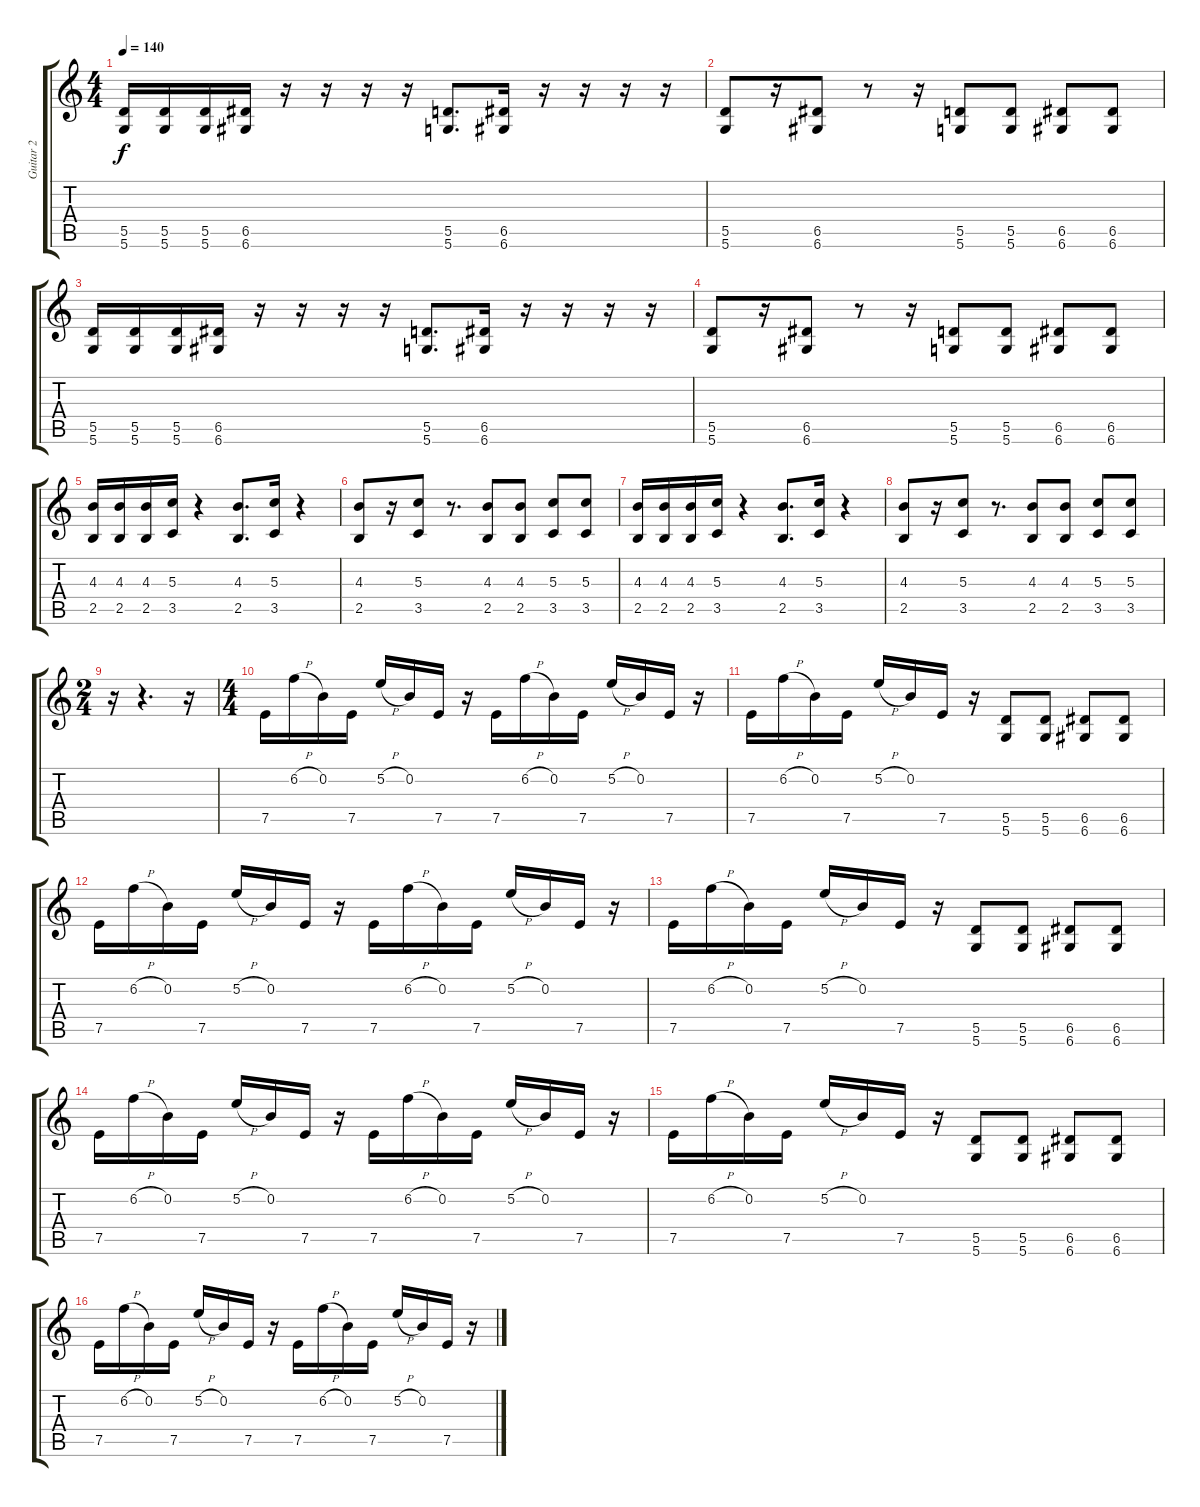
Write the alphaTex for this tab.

\track ("Guitar 2" "Guitar 2") {instrument overdrivenguitar}
\staff {score tabs}
\tuning (E4 B3 G3 D3 A2 D2) {hide}
\ts (4 4)
\tempo 140
\clef g2
\ks c
(5.5 5.6).16{dy f instrument overdrivenguitar} (5.5 5.6).16 (5.5 5.6).16 (6.5 6.6).16 r.16 r.16 r.16 r.16 (5.5 5.6).8{d} (6.5 6.6).16 r.16 r.16 r.16 r.16 |
(5.5 5.6).8 r.16 (6.5 6.6).8 r.8 r.16 (5.5 5.6).8 (5.5 5.6).8 (6.5 6.6).8 (6.5 6.6).8 |
(5.5 5.6).16 (5.5 5.6).16 (5.5 5.6).16 (6.5 6.6).16 r.16 r.16 r.16 r.16 (5.5 5.6).8{d} (6.5 6.6).16 r.16 r.16 r.16 r.16 |
(5.5 5.6).8 r.16 (6.5 6.6).8 r.8 r.16 (5.5 5.6).8 (5.5 5.6).8 (6.5 6.6).8 (6.5 6.6).8 |
(4.3 2.5).16 (4.3 2.5).16 (4.3 2.5).16 (5.3 3.5).16 r.4 (4.3 2.5).8{d} (5.3 3.5).16 r.4 |
(4.3 2.5).8 r.16 (5.3 3.5).8 r.8{d} (4.3 2.5).8 (4.3 2.5).8 (5.3 3.5).8 (5.3 3.5).8 |
(4.3 2.5).16 (4.3 2.5).16 (4.3 2.5).16 (5.3 3.5).16 r.4 (4.3 2.5).8{d} (5.3 3.5).16 r.4 |
(4.3 2.5).8 r.16 (5.3 3.5).8 r.8{d} (4.3 2.5).8 (4.3 2.5).8 (5.3 3.5).8 (5.3 3.5).8 |
\ts (2 4)
r.16 r.4{d} r.16 |
\ts (4 4)
7.5.16 6.2{h}.16 0.2.16 7.5.16 5.2{h}.16 0.2.16 7.5.16 r.16 7.5.16 6.2{h}.16 0.2.16 7.5.16 5.2{h}.16 0.2.16 7.5.16 r.16 |
7.5.16 6.2{h}.16 0.2.16 7.5.16 5.2{h}.16 0.2.16 7.5.16 r.16 (5.5 5.6).8 (5.5 5.6).8 (6.5 6.6).8 (6.5 6.6).8 |
7.5.16 6.2{h}.16 0.2.16 7.5.16 5.2{h}.16 0.2.16 7.5.16 r.16 7.5.16 6.2{h}.16 0.2.16 7.5.16 5.2{h}.16 0.2.16 7.5.16 r.16 |
7.5.16 6.2{h}.16 0.2.16 7.5.16 5.2{h}.16 0.2.16 7.5.16 r.16 (5.5 5.6).8 (5.5 5.6).8 (6.5 6.6).8 (6.5 6.6).8 |
7.5.16 6.2{h}.16 0.2.16 7.5.16 5.2{h}.16 0.2.16 7.5.16 r.16 7.5.16 6.2{h}.16 0.2.16 7.5.16 5.2{h}.16 0.2.16 7.5.16 r.16 |
7.5.16 6.2{h}.16 0.2.16 7.5.16 5.2{h}.16 0.2.16 7.5.16 r.16 (5.5 5.6).8 (5.5 5.6).8 (6.5 6.6).8 (6.5 6.6).8 |
7.5.16 6.2{h}.16 0.2.16 7.5.16 5.2{h}.16 0.2.16 7.5.16 r.16 7.5.16 6.2{h}.16 0.2.16 7.5.16 5.2{h}.16 0.2.16 7.5.16 r.16
